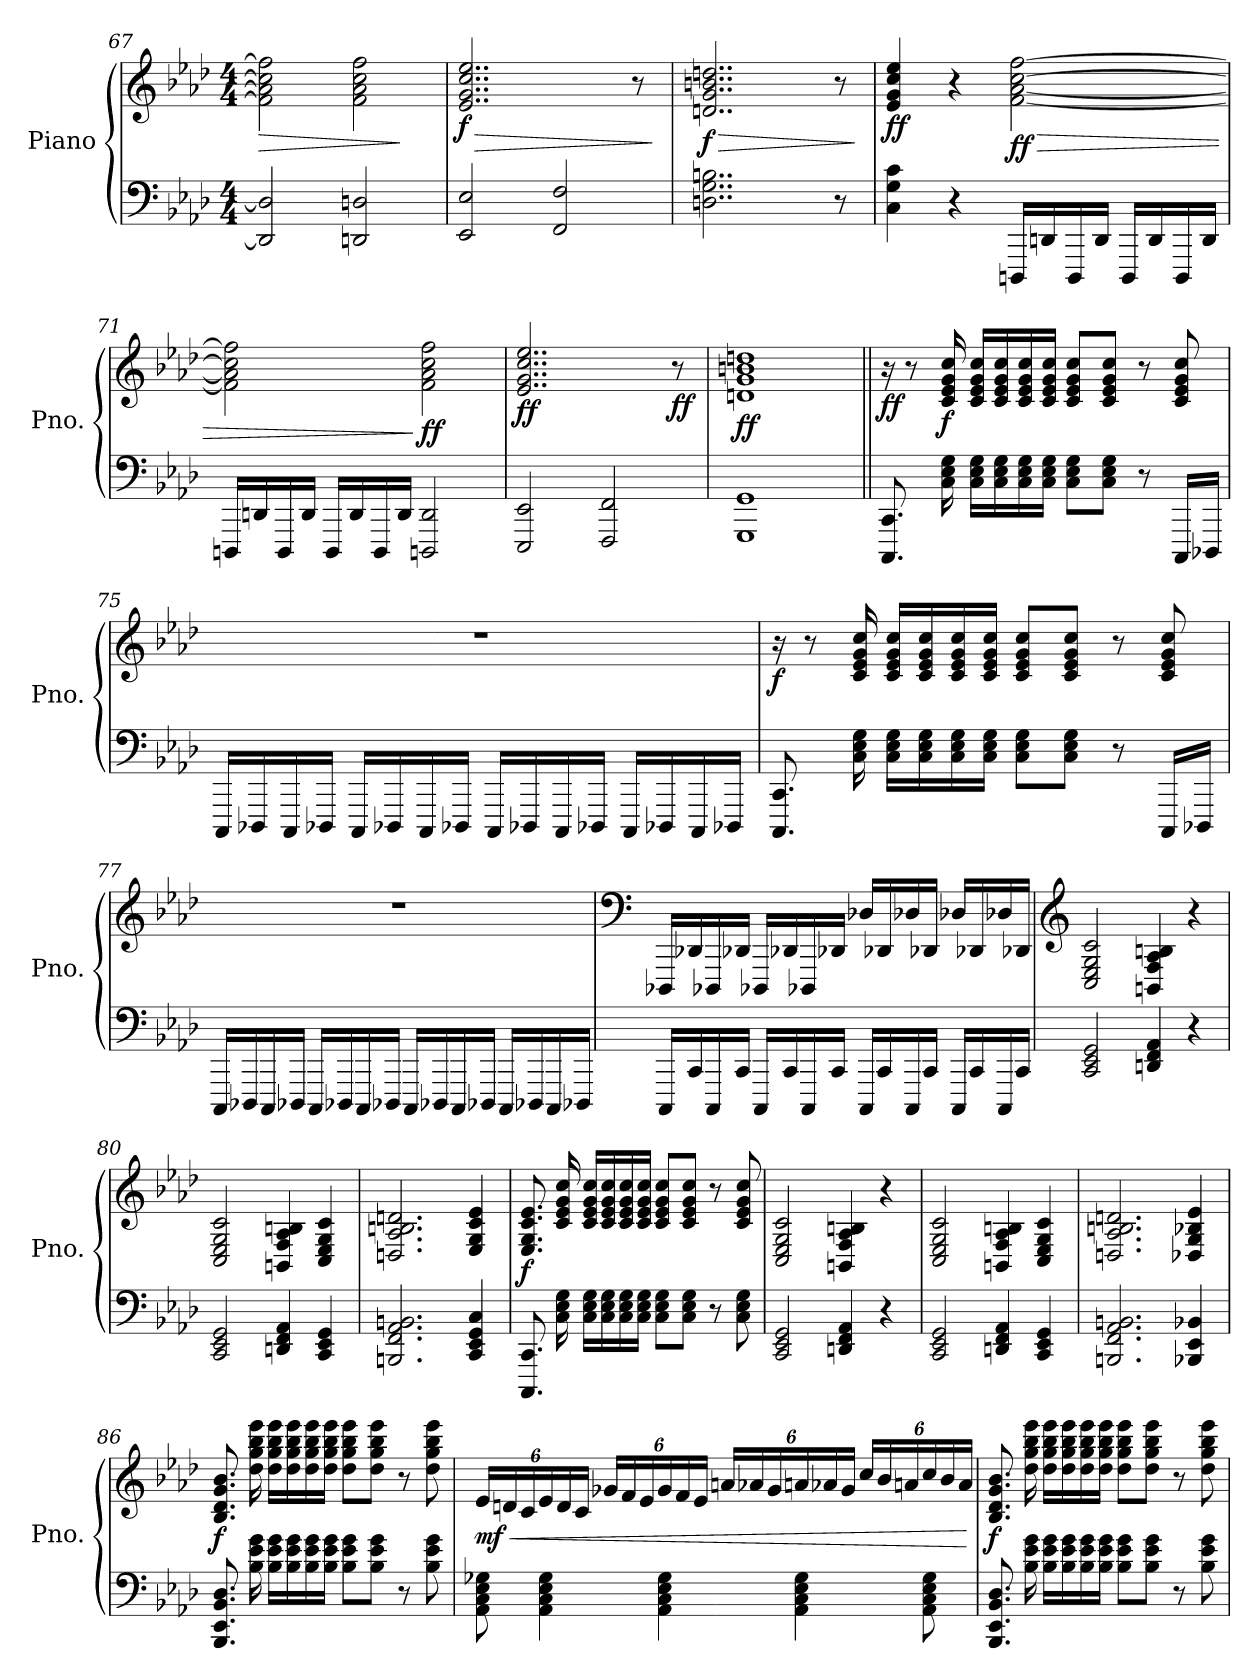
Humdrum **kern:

**kern	**kern	**dynam
*part1	*part1	*part1
*staff2	*staff1	*staff1/2
*I"Piano	*	*
*I'Pno.	*	*
*clefF4	*clefG2	*
*k[b-e-a-d-]	*k[b-e-a-d-]	*
*M4/4	*M4/4	*
=67	=67	=67
!	!	!LO:HP:b
2DD/] 2D/]	2f\] 2a-\] 2cc\] 2ff\]	>
2DDn/ 2Dn/	2f\ 2a-\ 2cc\ 2ff\	.
.	.	]
=68	=68	=68
!	!	!LO:HP:b
!	!	!LO:DY:n=1:b
2EE-/ 2E-/	2..e-/ 2..g/ 2..cc/ 2..ee-/	> f
2FF/ 2F/	.	.
.	8r	.
.	.	]
=69	=69	=69
!	!	!LO:HP:b
!	!	!LO:DY:n=1:b
2..Dn\ 2..G\ 2..Bn\	2..dn/ 2..g/ 2..bn/ 2..ddn/	> f
8r	8r	.
.	.	]
!!LO:LB:g=z
=70	=70	=70
!	!	!LO:DY:b
4C\ 4G\ 4c\	4e-/ 4g/ 4cc/ 4ee-/	ff
4r	4r	.
!	!	!LO:HP:b
!	!	!LO:DY:n=1:b
16DDDn/LL	[2f\ [2a-\ [2cc\ [2ff\	> ff
16DDn/	.	.
16DDD/	.	.
16DD/JJ	.	.
16DDD/LL	.	.
16DD/	.	.
16DDD/	.	.
16DD/JJ	.	.
=71	=71	=71
16DDDn/LL	2f\] 2a-\] 2cc\] 2ff\]	.
16DDn/	.	.
16DDD/	.	.
16DD/JJ	.	.
16DDD/LL	.	.
16DD/	.	.
16DDD/	.	.
16DD/JJ	.	.
!	!	!LO:DY:n=1:b
2DDDn/ 2DD/	2f\ 2a-\ 2cc\ 2ff\	] ff
=72	=72	=72
!	!	!LO:DY:b
2EEE-/ 2EE-/	2..e-/ 2..g/ 2..cc/ 2..ee-/	ff
2FFF/ 2FF/	.	.
!	!	!LO:DY:b
.	8r	ff
=73	=73	=73
!	!	!LO:DY:b
1GGG 1GG	1dn 1g 1bn 1ddn	ff
!!LO:PB:g=z
=74||	=74||	=74||
!	!	!LO:DY:b
8.CCC/ 8.CC/	16r	ff
.	8r	.
!	!	!LO:DY:b
16C\ 16E-\ 16G\	16c/ 16e-/ 16g/ 16cc/	f
16C\ 16E-\ 16G\LL	16c/ 16e-/ 16g/ 16cc/LL	.
16C\ 16E-\ 16G\	16c/ 16e-/ 16g/ 16cc/	.
16C\ 16E-\ 16G\	16c/ 16e-/ 16g/ 16cc/	.
16C\ 16E-\ 16G\JJ	16c/ 16e-/ 16g/ 16cc/JJ	.
8C\ 8E-\ 8G\L	8c/ 8e-/ 8g/ 8cc/L	.
8C\ 8E-\ 8G\J	8c/ 8e-/ 8g/ 8cc/J	.
8r	8r	.
16CCC/LL	8c/ 8e-/ 8g/ 8cc/	.
16DDD-X/JJ	.	.
=75	=75	=75
16CCC/LL	1r	.
16DDD-X/	.	.
16CCC/	.	.
16DDD-X/JJ	.	.
16CCC/LL	.	.
16DDD-X/	.	.
16CCC/	.	.
16DDD-X/JJ	.	.
16CCC/LL	.	.
16DDD-X/	.	.
16CCC/	.	.
16DDD-X/JJ	.	.
16CCC/LL	.	.
16DDD-X/	.	.
16CCC/	.	.
16DDD-X/JJ	.	.
!!LO:LB:g=z
=76	=76	=76
!	!	!LO:DY:b
8.CCC/ 8.CC/	16r	f
.	8r	.
16C\ 16E-\ 16G\	16c/ 16e-/ 16g/ 16cc/	.
16C\ 16E-\ 16G\LL	16c/ 16e-/ 16g/ 16cc/LL	.
16C\ 16E-\ 16G\	16c/ 16e-/ 16g/ 16cc/	.
16C\ 16E-\ 16G\	16c/ 16e-/ 16g/ 16cc/	.
16C\ 16E-\ 16G\JJ	16c/ 16e-/ 16g/ 16cc/JJ	.
8C\ 8E-\ 8G\L	8c/ 8e-/ 8g/ 8cc/L	.
8C\ 8E-\ 8G\J	8c/ 8e-/ 8g/ 8cc/J	.
8r	8r	.
16CCC/LL	8c/ 8e-/ 8g/ 8cc/	.
16DDD-X/JJ	.	.
=77	=77	=77
16CCC/LL	1r	.
16DDD-X/	.	.
16CCC/	.	.
16DDD-X/JJ	.	.
16CCC/LL	.	.
16DDD-X/	.	.
16CCC/	.	.
16DDD-X/JJ	.	.
16CCC/LL	.	.
16DDD-X/	.	.
16CCC/	.	.
16DDD-X/JJ	.	.
16CCC/LL	.	.
16DDD-X/	.	.
16CCC/	.	.
16DDD-X/JJ	.	.
!!LO:LB:g=z
=78	=78	=78
*	*clefF4	*
16CCC/LL	16DDD-X/LL	.
16CC/	16DD-X/	.
16CCC/	16DDD-X/	.
16CC/JJ	16DD-X/JJ	.
16CCC/LL	16DDD-X/LL	.
16CC/	16DD-X/	.
16CCC/	16DDD-X/	.
16CC/JJ	16DD-X/JJ	.
16CCC/LL	16D-X/LL	.
16CC/	16DD-X/	.
16CCC/	16D-X/	.
16CC/JJ	16DD-X/JJ	.
16CCC/LL	16D-X/LL	.
16CC/	16DD-X/	.
16CCC/	16D-X/	.
16CC/JJ	16DD-X/JJ	.
=79	=79	=79
*	*clefG2	*
2CC/ 2EE-/ 2GG/	2C/ 2E-/ 2G/ 2c/	.
4DDn/ 4FF/ 4AA-/	4BBn/ 4F/ 4A-/ 4Bn/	.
4r	4r	.
=80	=80	=80
2CC/ 2EE-/ 2GG/	2C/ 2E-/ 2G/ 2c/	.
4DDn/ 4FF/ 4AA-/	4BBn/ 4F/ 4A-/ 4Bn/	.
4CC/ 4EE-/ 4GG/	4C/ 4E-/ 4G/ 4c/	.
=81	=81	=81
2.BBBn/ 2.FF/ 2.AA-/ 2.BBn/	2.Dn/ 2.A-/ 2.Bn/ 2.dn/	.
4CC/ 4EE-/ 4GG/ 4C/	4E-/ 4G/ 4c/ 4e-/	.
!!LO:LB:g=z
=82	=82	=82
!	!	!LO:DY:b
8.CCC/ 8.CC/	8.E-/ 8.G/ 8.c/ 8.e-/	f
16C\ 16E-\ 16G\	16c/ 16e-/ 16g/ 16cc/	.
16C\ 16E-\ 16G\LL	16c/ 16e-/ 16g/ 16cc/LL	.
16C\ 16E-\ 16G\	16c/ 16e-/ 16g/ 16cc/	.
16C\ 16E-\ 16G\	16c/ 16e-/ 16g/ 16cc/	.
16C\ 16E-\ 16G\JJ	16c/ 16e-/ 16g/ 16cc/JJ	.
8C\ 8E-\ 8G\L	8c/ 8e-/ 8g/ 8cc/L	.
8C\ 8E-\ 8G\J	8c/ 8e-/ 8g/ 8cc/J	.
8r	8r	.
8C\ 8E-\ 8G\	8c/ 8e-/ 8g/ 8cc/	.
=83	=83	=83
2CC/ 2EE-/ 2GG/	2C/ 2E-/ 2G/ 2c/	.
4DDn/ 4FF/ 4AA-/	4BBn/ 4F/ 4A-/ 4Bn/	.
4r	4r	.
=84	=84	=84
2CC/ 2EE-/ 2GG/	2C/ 2E-/ 2G/ 2c/	.
4DDn/ 4FF/ 4AA-/	4BBn/ 4F/ 4A-/ 4Bn/	.
4CC/ 4EE-/ 4GG/	4C/ 4E-/ 4G/ 4c/	.
=85	=85	=85
2.BBBn/ 2.FF/ 2.AA-/ 2.BBn/	2.Dn/ 2.A-/ 2.Bn/ 2.dn/	.
4BBB-X/ 4EE-/ 4BB-X/	4D-X/ 4G/ 4B-X/ 4e-/	.
=86	=86	=86
!	!	!LO:DY:b
8.BBB-/ 8.EE-/ 8.BB-/ 8.D-/	8.B-/ 8.d-/ 8.g/ 8.b-/	f
16B-\ 16e-\ 16g\	16dd-\ 16gg\ 16bb-\ 16eee-\	.
16B-\ 16e-\ 16g\LL	16dd-\ 16gg\ 16bb-\ 16eee-\LL	.
16B-\ 16e-\ 16g\	16dd-\ 16gg\ 16bb-\ 16eee-\	.
16B-\ 16e-\ 16g\	16dd-\ 16gg\ 16bb-\ 16eee-\	.
16B-\ 16e-\ 16g\JJ	16dd-\ 16gg\ 16bb-\ 16eee-\JJ	.
8B-\ 8e-\ 8g\L	8dd-\ 8gg\ 8bb-\ 8eee-\L	.
8B-\ 8e-\ 8g\J	8dd-\ 8gg\ 8bb-\ 8eee-\J	.
8r	8r	.
8B-\ 8e-\ 8g\	8dd-\ 8gg\ 8bb-\ 8eee-\	.
!!LO:LB:g=z
=87	=87	=87
*	*Xbrackettup	*
!	!	!LO:HP:b
!	!	!LO:DY:n=1:b
8AA-\ 8C\ 8E-\ 8G-X\	24e-/LL	< mf
.	24dn/	.
.	24c/	.
4AA-\ 4C\ 4E-\ 4G-\	24e-/	.
.	24d/	.
.	24c/JJ	.
.	24g-X/LL	.
.	24f/	.
.	24e-/	.
4AA-\ 4C\ 4E-\ 4G-\	24g-/	.
.	24f/	.
.	24e-/JJ	.
.	24an/LL	.
.	24a-X/	.
.	24g-/	.
4AA-\ 4C\ 4E-\ 4G-\	24an/	.
.	24a-X/	.
.	24g-/JJ	.
.	24cc/LL	.
.	24b-/	.
.	24an/	.
8AA-\ 8C\ 8E-\ 8G-\	24cc/	.
.	24b-/	.
.	24a/JJ	.
.	.	[
=88	=88	=88
!	!	!LO:DY:b
8.BBB-/ 8.EE-/ 8.BB-/ 8.D-/	8.B-/ 8.d-/ 8.g/ 8.b-/	f
16B-\ 16e-\ 16g\	16dd-\ 16gg\ 16bb-\ 16eee-\	.
16B-\ 16e-\ 16g\LL	16dd-\ 16gg\ 16bb-\ 16eee-\LL	.
16B-\ 16e-\ 16g\	16dd-\ 16gg\ 16bb-\ 16eee-\	.
16B-\ 16e-\ 16g\	16dd-\ 16gg\ 16bb-\ 16eee-\	.
16B-\ 16e-\ 16g\JJ	16dd-\ 16gg\ 16bb-\ 16eee-\JJ	.
8B-\ 8e-\ 8g\L	8dd-\ 8gg\ 8bb-\ 8eee-\L	.
8B-\ 8e-\ 8g\J	8dd-\ 8gg\ 8bb-\ 8eee-\J	.
8r	8r	.
8B-\ 8e-\ 8g\	8dd-\ 8gg\ 8bb-\ 8eee-\	.
=	=	=
*-	*-	*-
